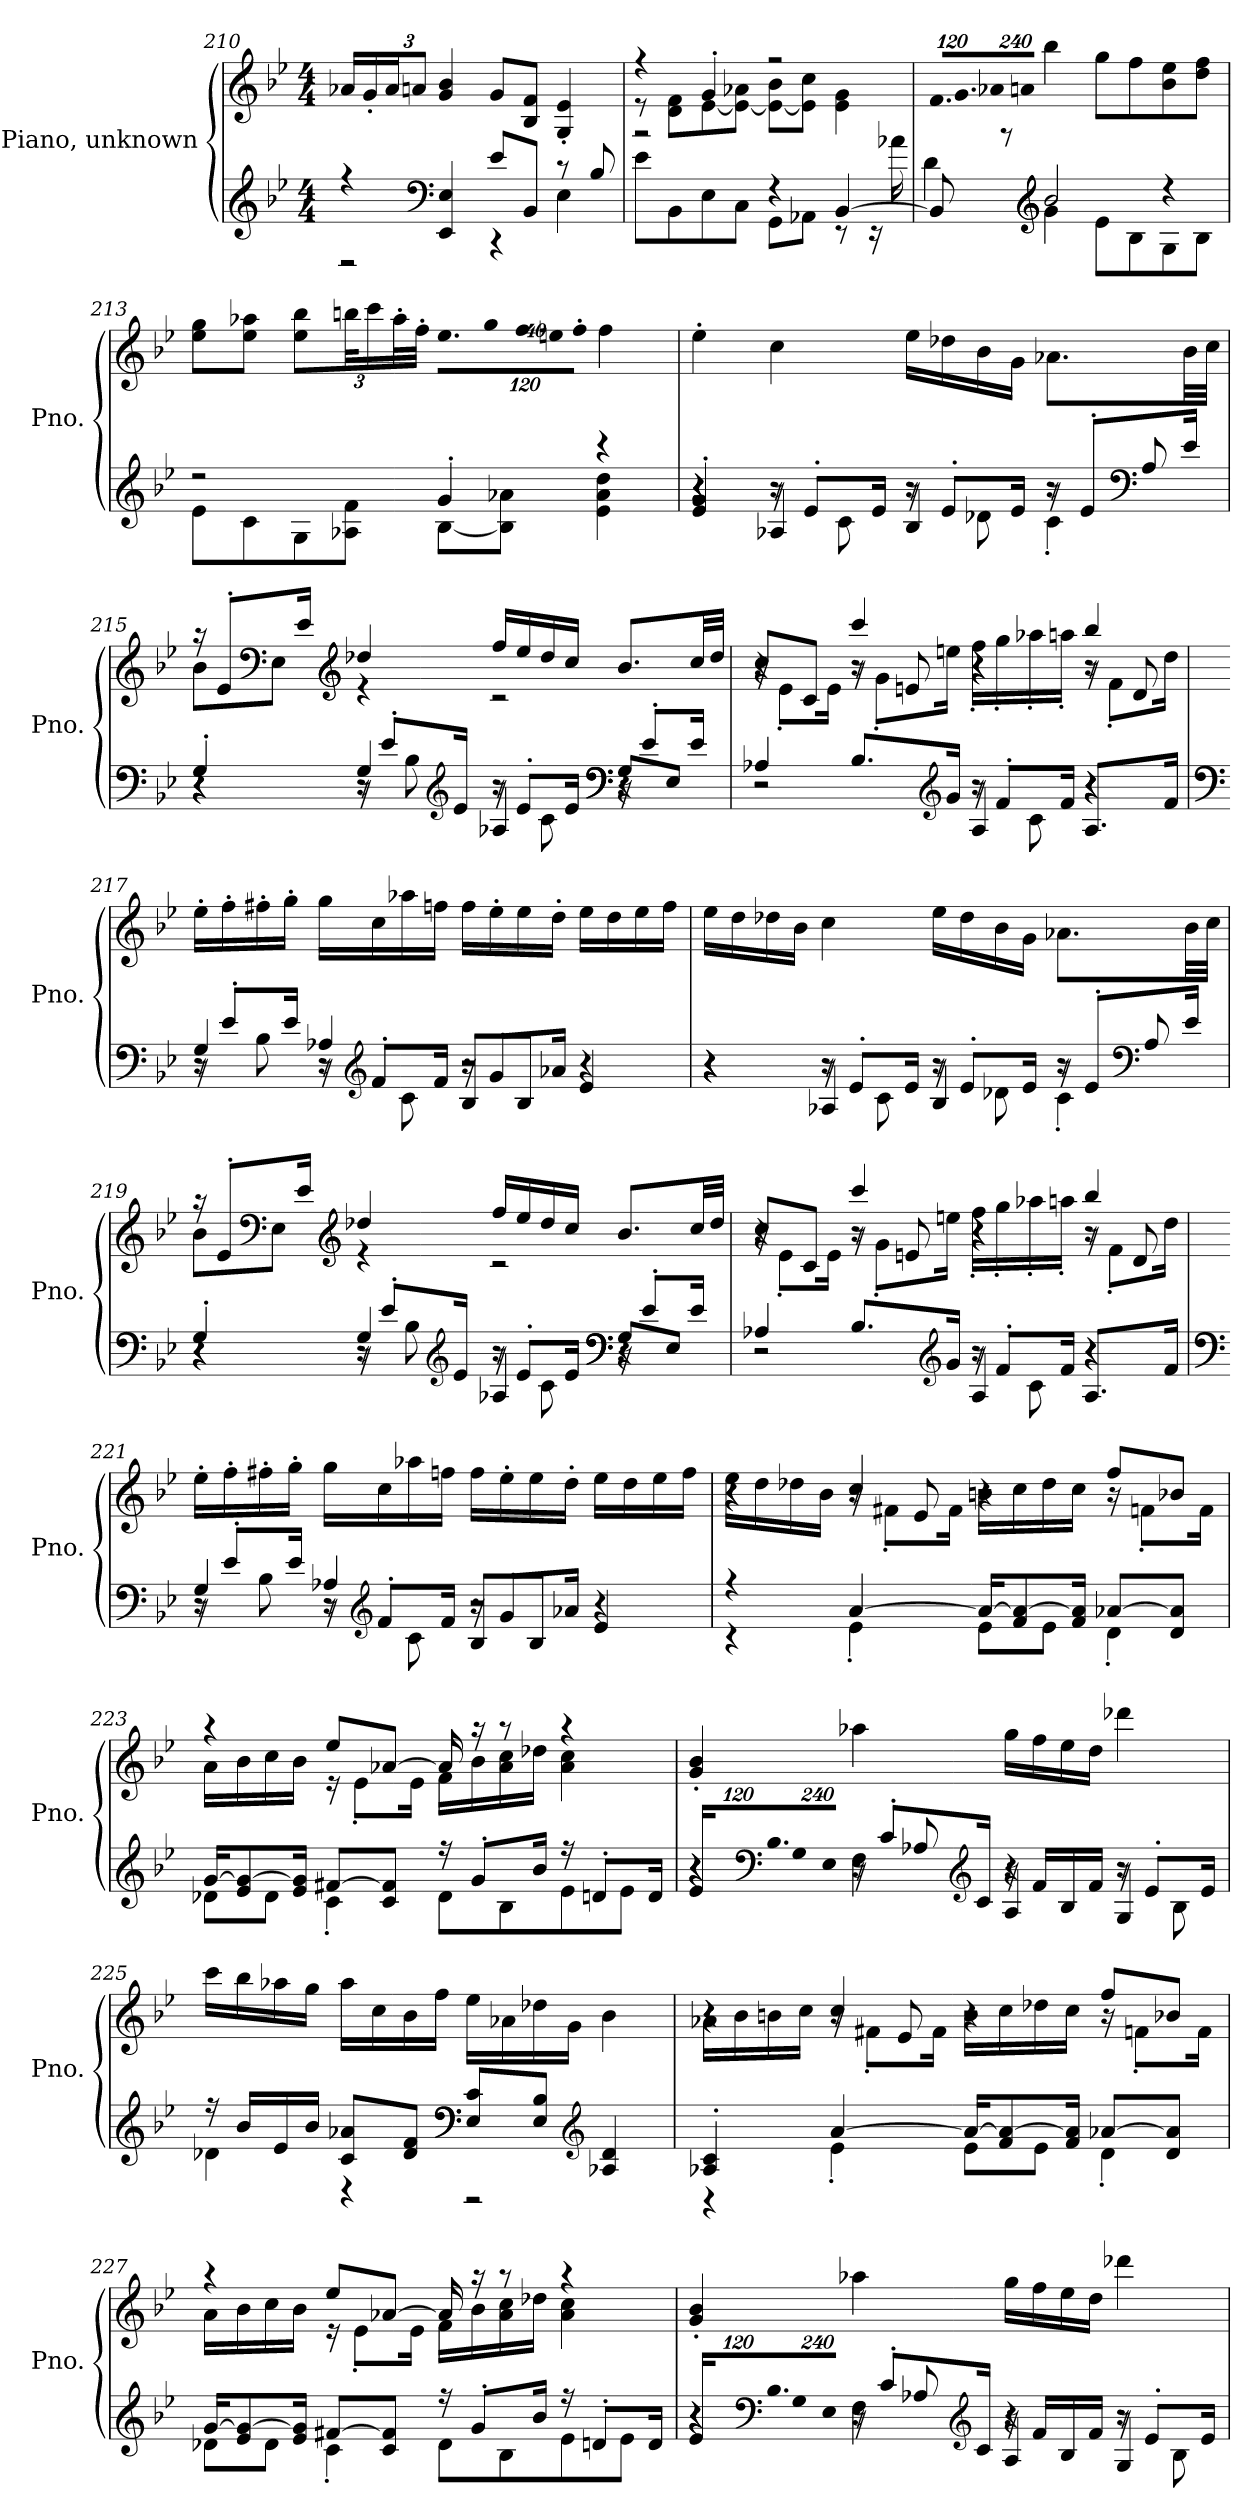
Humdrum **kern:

**kern	**kern
*part1	*part1
*staff2	*staff1
*I"Piano, unknown	*
*I'Pno.	*
*clefG2	*clefG2
*k[b-e-]	*k[b-e-]
*M4/4	*M4/4
=210	=210
*^	*
4r	2r	16a-X/LL
.	.	16g'/
*	*	*Xbrackettup
.	.	24a-/J
.	.	12an/J
*clefF4	*	*
4EE-/ 4E-/	.	4g/ 4b-/
8e-/L	4r	8g/L
8BB-/J	.	8B-/ 8f/J
8r	4E-\	4G/' 4e-/'
8B-/	.	.
=211	=211	=211
*	*	*^
2r	8e-\L	4r	8r
.	8BB-\	.	8d\ 8f\L
.	8E-\	4g'/	[8e-\
.	8C\J	.	8e-\_ 8a-X\J
4r	8GG\L	2r	8e-\_ 8b-\L
.	8AA-X\J	.	8e-\] 8cc\J
[4BB-/	8r	.	4e-\ 4g\
.	16r	.	.
.	16a-X\	.	.
*	*	*v	*v
!!LO:LB:g=z
=212	=212	=212
!	!	!LO:N:vis=32.
8BB-/]	4d\	1920%103f/LLL
!	!	!LO:N:vis=32.
.	.	1920%103g/J
!	!	!LO:N:vis=16
.	.	1920%137a-X/
8r	.	.
!	!	!LO:N:vis=16
.	.	1920%137an/JJ
*clefG2	*	*
2b-/	4g\	4bb-\
.	8e-\L	8gg\L
.	8B-\	8ff\
4r	8G\	8b-\ 8ee-\
.	8B-\J	8dd\ 8ff\J
=213	=213	=213
2r	8e-\L	8ee-\ 8gg\L
.	8c\	8ee-\ 8aa-X\J
.	8G\	8ee-\ 8bb-\L
.	8A-X\ 8f\J	48bbn\KL
.	.	24ccc\
.	.	32aa-'\L
.	.	32ff'\JJJ
!	!	!LO:N:vis=16.
4g'/	[8B-\L	960%103ee-\LL
!	!	!LO:N:vis=32
.	.	640%23gg\L
.	8B-\] 8a-X\J	.
!	!	!LO:N:vis=32
.	.	640%23ff\
!	!	!LO:N:vis=32
.	.	640%23een\
!	!	!LO:N:vis=32
.	.	640%23ff'\JJJ
4r	4e-\ 4a-\ 4dd\	.
.	.	4ff\
960ryy	960ryy	.
!!LO:LB:g=z
=214	=214	=214
*	*^	*
4e-/' 4g/'	4r	4r	4ee-'\
16r	8r	4A-X/	4cc\
8e-'/L	.	.	.
.	8c\	.	.
16e-/Jk	.	.	.
16r	8r	4B-/	16ee-\LL
8e-'/L	.	.	16dd-X\
.	8d-X\	.	16b-\
16e-/Jk	.	.	16g\JJ
16r	4c'\	8r	8.a-X\L
8e-'/L	.	.	.
*clefF4	*	*	*
.	.	8A-/	.
16e-/Jk	.	.	32b-\LL
.	.	.	32cc\JJJ
=215	=215	=215	=215
*	*	*	*^
4G'/	4r	4r	16r	8b-\L
.	.	.	8e-'/L	.
*	*	*	*clefF4	*
.	.	.	.	8E-\J
.	.	.	16e-/Jk	.
*	*	*	*clefG2	*
16r	8r	4G/	4dd-X/	4r
8e-'/L	.	.	.	.
.	8B-\	.	.	.
*clefG2	*	*	*	*
16e-/Jk	.	.	.	.
16r	8r	4A-X/	16ff/LL	2r
8e-'/L	.	.	16ee-/	.
.	8c\	.	16dd-/	.
16e-/Jk	.	.	16cc/JJ	.
*clefF4	*	*	*	*
16r	4r	8G/L	8.b-/L	.
8e-'/L	.	.	.	.
.	.	8E-/J	.	.
16e-/Jk	.	.	32cc/LL	.
.	.	.	32dd-/JJJ	.
!!LO:LB:g=z
=216	=216	=216	=216	=216
*	*	*	*	*^
4A-X/	2r	2r	8cc/L	16r	4r
.	.	.	.	8e-'\L	.
.	.	.	8c/J	.	.
.	.	.	.	16e-\Jk	.
8.B-/L	.	.	4ccc/	16r	8r
.	.	.	.	8g'\L	.
.	.	.	.	.	8en/
*clefG2	*	*	*	*	*
16g/Jk	.	.	.	16een\Jk	.
16r	8r	4A-/	4r	16ff'\LL	4r
8f'/L	.	.	.	16gg'\	.
.	8c\	.	.	16aa-X'\	.
16f/Jk	.	.	.	16aan'\JJ	.
8.A-/L	4r	4r	4bb-/	16r	8r
.	.	.	.	8f'\L	.
.	.	.	.	.	8d/
16f/Jk	.	.	.	16dd\Jk	.
*	*	*	*v	*v	*v
=217	=217	=217	=217
*clefF4	*	*	*
16r	8r	4G/	16ee-'\LL
8e-'/L	.	.	16ff'\
.	8B-\	.	16ff#X'\
16e-/Jk	.	.	16gg'\JJ
16r	8r	4A-X/	16gg\LL
*clefG2	*	*	*
8f'/L	.	.	16cc\
.	8c\	.	16aa-X\
16f/Jk	.	.	16ffn\JJ
16r	2r	8B-/L	16ff\LL
8g'/L	.	.	16ee-'\
.	.	8B-/J	16ee-\
16a-X/Jk	.	.	16dd'\JJ
4e-/	.	4r	16ee-\LL
.	.	.	16dd\
.	.	.	16ee-\
.	.	.	16ff\JJ
!!LO:PB:g=z
=218	=218	=218	=218
4r	4r	4r	16ee-\LL
.	.	.	16dd\
.	.	.	16dd-X\
.	.	.	16b-\JJ
16r	8r	4A-X/	4cc\
8e-'/L	.	.	.
.	8c\	.	.
16e-/Jk	.	.	.
16r	8r	4B-/	16ee-\LL
8e-'/L	.	.	16dd-\
.	8d-X\	.	16b-\
16e-/Jk	.	.	16g\JJ
16r	4c'\	8r	8.a-X\L
8e-'/L	.	.	.
*clefF4	*	*	*
.	.	8A-/	.
16e-/Jk	.	.	32b-\LL
.	.	.	32cc\JJJ
!!LO:LB:g=z
=219	=219	=219	=219
*	*	*	*^
4G'/	4r	4r	16r	8b-\L
.	.	.	8e-'/L	.
*	*	*	*clefF4	*
.	.	.	.	8E-\J
.	.	.	16e-/Jk	.
*	*	*	*clefG2	*
16r	8r	4G/	4dd-X/	4r
8e-'/L	.	.	.	.
.	8B-\	.	.	.
*clefG2	*	*	*	*
16e-/Jk	.	.	.	.
16r	8r	4A-X/	16ff/LL	2r
8e-'/L	.	.	16ee-/	.
.	8c\	.	16dd-/	.
16e-/Jk	.	.	16cc/JJ	.
*clefF4	*	*	*	*
16r	4r	8G/L	8.b-/L	.
8e-'/L	.	.	.	.
.	.	8E-/J	.	.
16e-/Jk	.	.	32cc/LL	.
.	.	.	32dd-/JJJ	.
!!LO:LB:g=z
=220	=220	=220	=220	=220
*	*	*	*	*^
4A-X/	2r	2r	8cc/L	16r	4r
.	.	.	.	8e-'\L	.
.	.	.	8c/J	.	.
.	.	.	.	16e-\Jk	.
8.B-/L	.	.	4ccc/	16r	8r
.	.	.	.	8g'\L	.
.	.	.	.	.	8en/
*clefG2	*	*	*	*	*
16g/Jk	.	.	.	16een\Jk	.
16r	8r	4A-/	4r	16ff'\LL	4r
8f'/L	.	.	.	16gg'\	.
.	8c\	.	.	16aa-X'\	.
16f/Jk	.	.	.	16aan'\JJ	.
8.A-/L	4r	4r	4bb-/	16r	8r
.	.	.	.	8f'\L	.
.	.	.	.	.	8d/
16f/Jk	.	.	.	16dd\Jk	.
*	*	*	*v	*v	*v
=221	=221	=221	=221
*clefF4	*	*	*
16r	8r	4G/	16ee-'\LL
8e-'/L	.	.	16ff'\
.	8B-\	.	16ff#X'\
16e-/Jk	.	.	16gg'\JJ
16r	8r	4A-X/	16gg\LL
*clefG2	*	*	*
8f'/L	.	.	16cc\
.	8c\	.	16aa-X\
16f/Jk	.	.	16ffn\JJ
16r	2r	8B-/L	16ff\LL
8g'/L	.	.	16ee-'\
.	.	8B-/J	16ee-\
16a-X/Jk	.	.	16dd'\JJ
4e-/	.	4r	16ee-\LL
.	.	.	16dd\
.	.	.	16ee-\
.	.	.	16ff\JJ
*	*v	*v	*
!!LO:LB:g=z
=222	=222	=222
*	*	*^
*	*	*	*^
4r	4r	4r	16ee-\LL	4r
.	.	.	16dd\	.
.	.	.	16dd-X\	.
.	.	.	16b-\JJ	.
[4a/	4e-'\	4cc/	16r	8r
.	.	.	8f#X'\L	.
.	.	.	.	8e-/
.	.	.	16f#\Jk	.
16a/KL_	8e-\L	4r	16bn\LL	2r
8f/ 8a/_	.	.	16cc\	.
.	8e-\J	.	16dd-\	.
16f/ 16a/]Jk	.	.	16cc\JJ	.
[8a-X/L	4d'\	8ff/L	16r	.
.	.	.	8fn'\L	.
8d/ 8a-/]J	.	8b-X/J	.	.
.	.	.	16f\Jk	.
*	*	*	*v	*v
=223	=223	=223	=223
[16g/KL	8d-X\L	4r	16a\LL
8e-/ 8g/_	.	.	16b-\
.	8d-\J	.	16cc\
16e-/ 16g/]Jk	.	.	16b-\JJ
[8f#X/L	4c'\	8ee-/L	16r
.	.	.	8e-'\L
8c/ 8f#/]J	.	[8a-X/J	.
.	.	.	16e-\Jk
16r	8d-\L	16a-/]	16f\LL
8g'/L	.	16r	16b-\
.	8B-\	8r	16a-\ 16cc\
16b-/Jk	.	.	16dd-X\JJ
16r	8e-\	4r	4a-\ 4cc\
8dn'/L	.	.	.
.	8e-\J	.	.
16d/Jk	.	.	.
*v	*v	*	*
*	*v	*v
!!LO:LB:g=z
=224	=224
*Xbrackettup	*
!LO:N:vis=32.	!
*^	*
*	*^	*
1920%103e-/LLL	4r	4r	4g/' 4b-/'
*clefF4	*	*	*
!LO:N:vis=32.	!	!	!
1920%103B-/J	.	.	.
!LO:N:vis=16	!	!	!
1920%137G/	.	.	.
!LO:N:vis=16	!	!	!
1920%137E-/JJ	.	.	.
16r	4F\	8r	4aa-X\
8c'/L	.	.	.
.	.	8A-X/	.
*clefG2	*	*	*
16c/Jk	.	.	.
16r	4r	4A-/	16gg\LL
16f/LL	.	.	16ff\
16B-/	.	.	16ee-\
16f/JJ	.	.	16dd\JJ
16r	8r	4G/	4ddd-X\
8e-'/L	.	.	.
.	8B-\	.	.
16e-/Jk	.	.	.
*	*v	*v	*
=225	=225	=225
16r	4d-X\	16ccc\LL
16b-/LL	.	16bb-\
16e-/	.	16aa-X\
16b-/JJ	.	16gg\JJ
8c/ 8a-X/L	4r	16aa-\LL
.	.	16cc\
8d-/ 8f/J	.	16b-\
.	.	16ff\JJ
*clefF4	*	*
8E-/ 8c/L	2r	16ee-\LL
.	.	16a-X\
8E-/ 8B-/J	.	16dd-X\
.	.	16g\JJ
*clefG2	*	*
4A-X/ 4d-/	.	4b-\
!!LO:LB:g=z
=226	=226	=226
*	*	*^
*	*	*	*^
4A-X/' 4c/'	4r	4r	16a-X\LL	4r
.	.	.	16b-\	.
.	.	.	16bn\	.
.	.	.	16cc\JJ	.
[4a/	4e-'\	4cc/	16r	8r
.	.	.	8f#X'\L	.
.	.	.	.	8e-/
.	.	.	16f#\Jk	.
16a/KL_	8e-\L	4r	16b\LL	2r
8f/ 8a/_	.	.	16cc\	.
.	8e-\J	.	16dd-X\	.
16f/ 16a/]Jk	.	.	16cc\JJ	.
[8a-X/L	4d'\	8ff/L	16r	.
.	.	.	8fn'\L	.
8d/ 8a-/]J	.	8b-X/J	.	.
.	.	.	16f\Jk	.
*	*	*	*v	*v
=227	=227	=227	=227
[16g/KL	8d-X\L	4r	16a\LL
8e-/ 8g/_	.	.	16b-\
.	8d-\J	.	16cc\
16e-/ 16g/]Jk	.	.	16b-\JJ
[8f#X/L	4c'\	8ee-/L	16r
.	.	.	8e-'\L
8c/ 8f#/]J	.	[8a-X/J	.
.	.	.	16e-\Jk
16r	8d-\L	16a-/]	16f\LL
8g'/L	.	16r	16b-\
.	8B-\	8r	16a-\ 16cc\
16b-/Jk	.	.	16dd-X\JJ
16r	8e-\	4r	4a-\ 4cc\
8dn'/L	.	.	.
.	8e-\J	.	.
16d/Jk	.	.	.
*v	*v	*	*
*	*v	*v
!!LO:PB:g=z
=228	=228
!LO:N:vis=32.	!
*^	*
*	*^	*
1920%103e-/LLL	4r	4r	4g/' 4b-/'
*clefF4	*	*	*
!LO:N:vis=32.	!	!	!
1920%103B-/J	.	.	.
!LO:N:vis=16	!	!	!
1920%137G/	.	.	.
!LO:N:vis=16	!	!	!
1920%137E-/JJ	.	.	.
16r	4F\	8r	4aa-X\
8c'/L	.	.	.
.	.	8A-X/	.
*clefG2	*	*	*
16c/Jk	.	.	.
16r	4r	4A-/	16gg\LL
16f/LL	.	.	16ff\
16B-/	.	.	16ee-\
16f/JJ	.	.	16dd\JJ
16r	8r	4G/	4ddd-X\
8e-'/L	.	.	.
.	8B-\	.	.
16e-/Jk	.	.	.
*v	*v	*v	*
=	=
*-	*-
